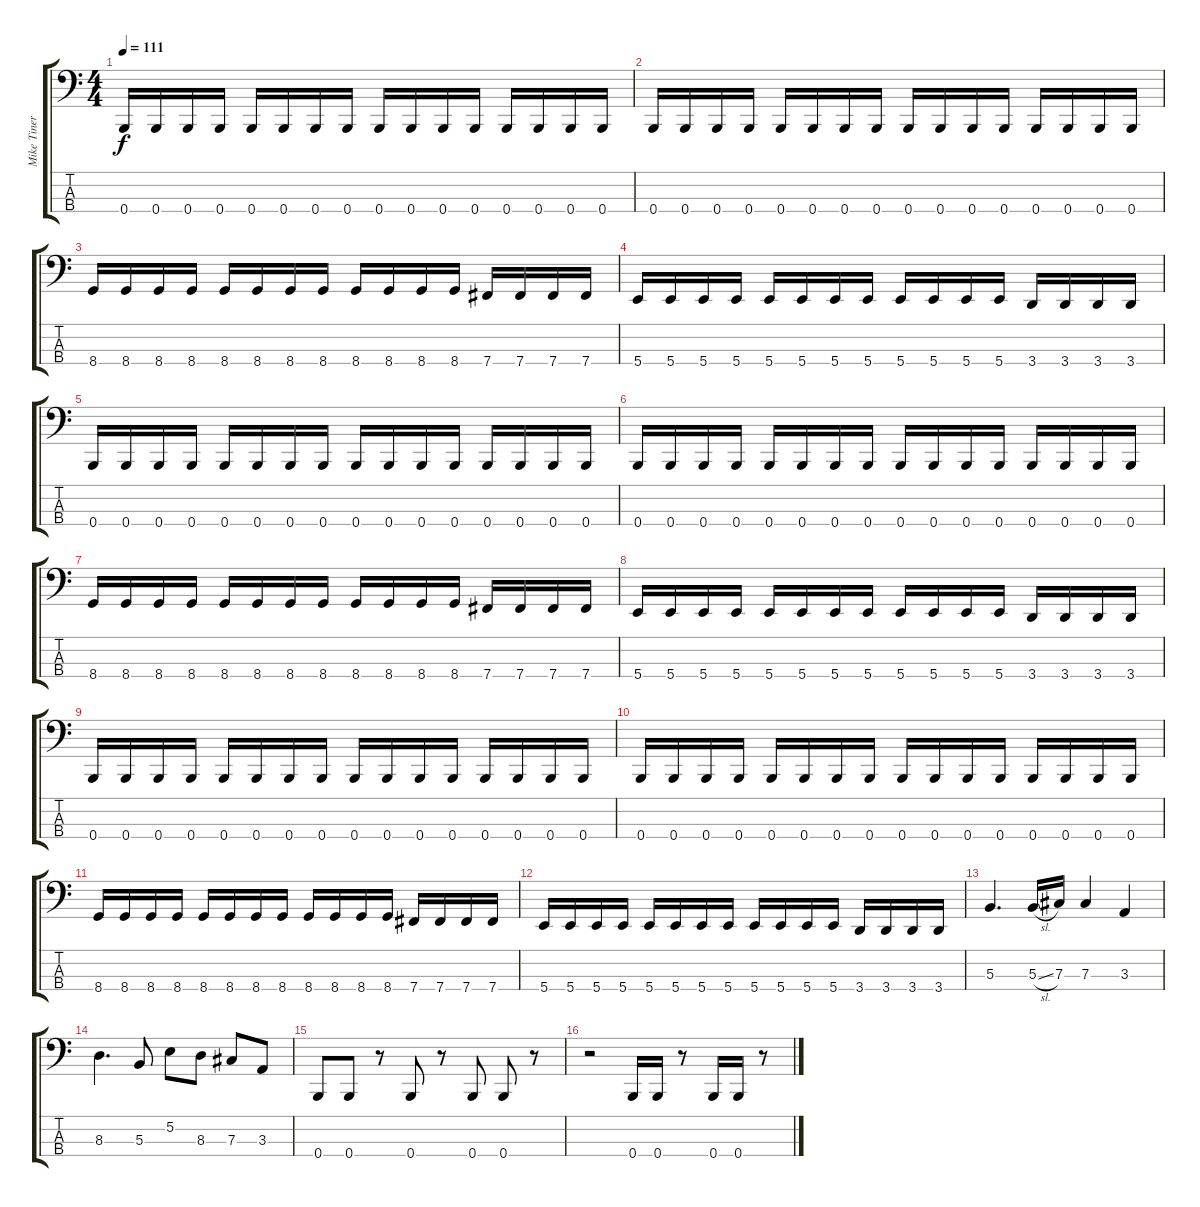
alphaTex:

\track ("Mike Tiner (Bass)" "Mike Tiner") {instrument electricbassfinger}
\staff {score tabs}
\tuning (E2 B1 Gb1 B0) {hide}
\ts (4 4)
\tempo 111
\clef f4
\ks c
0.4.16{dy f} 0.4.16 0.4.16 0.4.16 0.4.16 0.4.16 0.4.16 0.4.16 0.4.16 0.4.16 0.4.16 0.4.16 0.4.16 0.4.16 0.4.16 0.4.16 |
0.4.16 0.4.16 0.4.16 0.4.16 0.4.16 0.4.16 0.4.16 0.4.16 0.4.16 0.4.16 0.4.16 0.4.16 0.4.16 0.4.16 0.4.16 0.4.16 |
8.4.16 8.4.16 8.4.16 8.4.16 8.4.16 8.4.16 8.4.16 8.4.16 8.4.16 8.4.16 8.4.16 8.4.16 7.4.16 7.4.16 7.4.16 7.4.16 |
5.4.16 5.4.16 5.4.16 5.4.16 5.4.16 5.4.16 5.4.16 5.4.16 5.4.16 5.4.16 5.4.16 5.4.16 3.4.16 3.4.16 3.4.16 3.4.16 |
0.4.16 0.4.16 0.4.16 0.4.16 0.4.16 0.4.16 0.4.16 0.4.16 0.4.16 0.4.16 0.4.16 0.4.16 0.4.16 0.4.16 0.4.16 0.4.16 |
0.4.16 0.4.16 0.4.16 0.4.16 0.4.16 0.4.16 0.4.16 0.4.16 0.4.16 0.4.16 0.4.16 0.4.16 0.4.16 0.4.16 0.4.16 0.4.16 |
8.4.16 8.4.16 8.4.16 8.4.16 8.4.16 8.4.16 8.4.16 8.4.16 8.4.16 8.4.16 8.4.16 8.4.16 7.4.16 7.4.16 7.4.16 7.4.16 |
5.4.16 5.4.16 5.4.16 5.4.16 5.4.16 5.4.16 5.4.16 5.4.16 5.4.16 5.4.16 5.4.16 5.4.16 3.4.16 3.4.16 3.4.16 3.4.16 |
0.4.16 0.4.16 0.4.16 0.4.16 0.4.16 0.4.16 0.4.16 0.4.16 0.4.16 0.4.16 0.4.16 0.4.16 0.4.16 0.4.16 0.4.16 0.4.16 |
0.4.16 0.4.16 0.4.16 0.4.16 0.4.16 0.4.16 0.4.16 0.4.16 0.4.16 0.4.16 0.4.16 0.4.16 0.4.16 0.4.16 0.4.16 0.4.16 |
8.4.16 8.4.16 8.4.16 8.4.16 8.4.16 8.4.16 8.4.16 8.4.16 8.4.16 8.4.16 8.4.16 8.4.16 7.4.16 7.4.16 7.4.16 7.4.16 |
5.4.16 5.4.16 5.4.16 5.4.16 5.4.16 5.4.16 5.4.16 5.4.16 5.4.16 5.4.16 5.4.16 5.4.16 3.4.16 3.4.16 3.4.16 3.4.16 |
5.3.4{d} 5.3{sl}.16 7.3.16 7.3.4 3.3.4 |
8.3.4{d} 5.3.8 5.2.8 8.3.8 7.3.8 3.3.8 |
0.4.8 0.4.8 r.8 0.4.8 r.8 0.4.8 0.4.8 r.8 |
r.2 0.4.16 0.4.16 r.8 0.4.16 0.4.16 r.8
